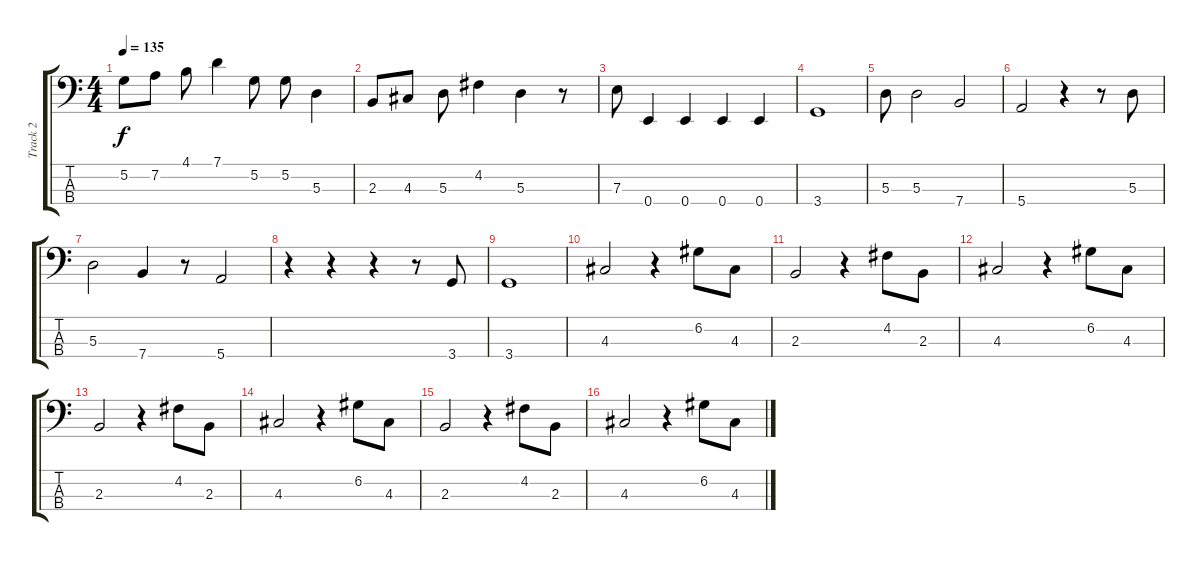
\track ("Track 2" "Track 2") {instrument electricbasspick}
\staff {score tabs}
\tuning (G2 D2 A1 E1) {hide}
\ts (4 4)
\tempo 135
\clef f4
\ks c
5.2.8{dy f} 7.2.8 4.1.8 7.1.4 5.2.8 5.2.8 5.3.4 |
2.3.8 4.3.8 5.3.8 4.2.4 5.3.4 r.8 |
7.3.8 0.4.4 0.4.4 0.4.4 0.4.4 |
3.4.1 |
5.3.8 5.3.2 7.4.2 |
5.4.2 r.4 r.8 5.3.8 |
5.3.2 7.4.4 r.8 5.4.2 |
r.4 r.4 r.4 r.8 3.4.8 |
3.4.1 |
4.3.2 r.4 6.2.8 4.3.8 |
2.3.2 r.4 4.2.8 2.3.8 |
4.3.2 r.4 6.2.8 4.3.8 |
2.3.2 r.4 4.2.8 2.3.8 |
4.3.2 r.4 6.2.8 4.3.8 |
2.3.2 r.4 4.2.8 2.3.8 |
4.3.2 r.4 6.2.8 4.3.8
